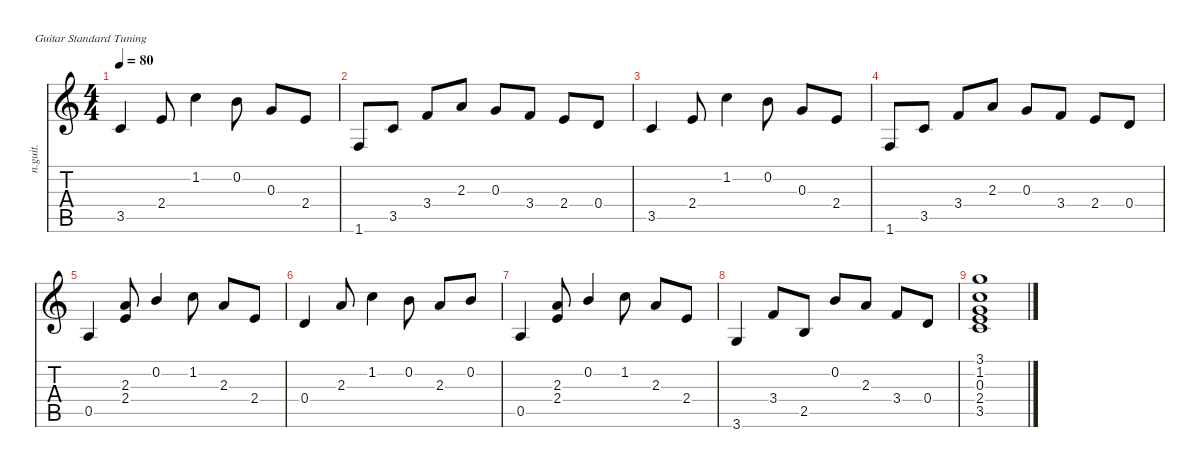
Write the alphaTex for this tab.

\defaultSystemsLayout 4
\hideDynamics
\bracketExtendMode nobrackets
\otherSystemsTrackNameOrientation horizontal
\track ("Nylon Guitar" "n.guit.") {mute instrument acousticguitarnylon}
\staff {score tabs}
\tuning (E4 B3 G3 D3 A2 E2)
\ts (4 4)
\beaming (8 2 2 2 2)
\ac
\tempo 80
\clef g2
\ks c
3.5.4{dy mf instrument acousticguitarnylon beam Up} 2.4.8{beam Up} 1.2.4{beam Down} 0.2.8{beam Down} 0.3.8{beam Up} 2.4.8{beam Up} |
1.6.8{beam Up} 3.5.8{beam Up} 3.4.8{beam Up} 2.3.8{beam Up} 0.3.8{beam Up} 3.4.8{beam Up} 2.4.8{beam Up} 0.4.8{beam Up} |
3.5.4{beam Up} 2.4.8{beam Up} 1.2.4{beam Down} 0.2.8{beam Down} 0.3.8{beam Up} 2.4.8{beam Up} |
1.6.8{beam Up} 3.5.8{beam Up} 3.4.8{beam Up} 2.3.8{beam Up} 0.3.8{beam Up} 3.4.8{beam Up} 2.4.8{beam Up} 0.4.8{beam Up} |
0.5.4{beam Up} (2.4 2.3).8{beam Up} 0.2.4{beam Up} 1.2.8{beam Down} 2.3.8{beam Up} 2.4.8{beam Up} |
0.4.4{beam Up} 2.3.8{beam Up} 1.2.4{beam Down} 0.2.8{beam Down} 2.3.8{beam Up} 0.2.8{beam Up} |
0.5.4{beam Up} (2.4 2.3).8{beam Up} 0.2.4{beam Up} 1.2.8{beam Down} 2.3.8{beam Up} 2.4.8{beam Up} |
3.6.4{beam Up} 3.4.8{beam Up} 2.5.8{beam Up} 0.2.8{beam Up} 2.3.8{beam Up} 3.4.8{beam Up} 0.4.8{beam Up} |
(3.5 2.4 1.2 0.3 3.1).1{beam Up}
